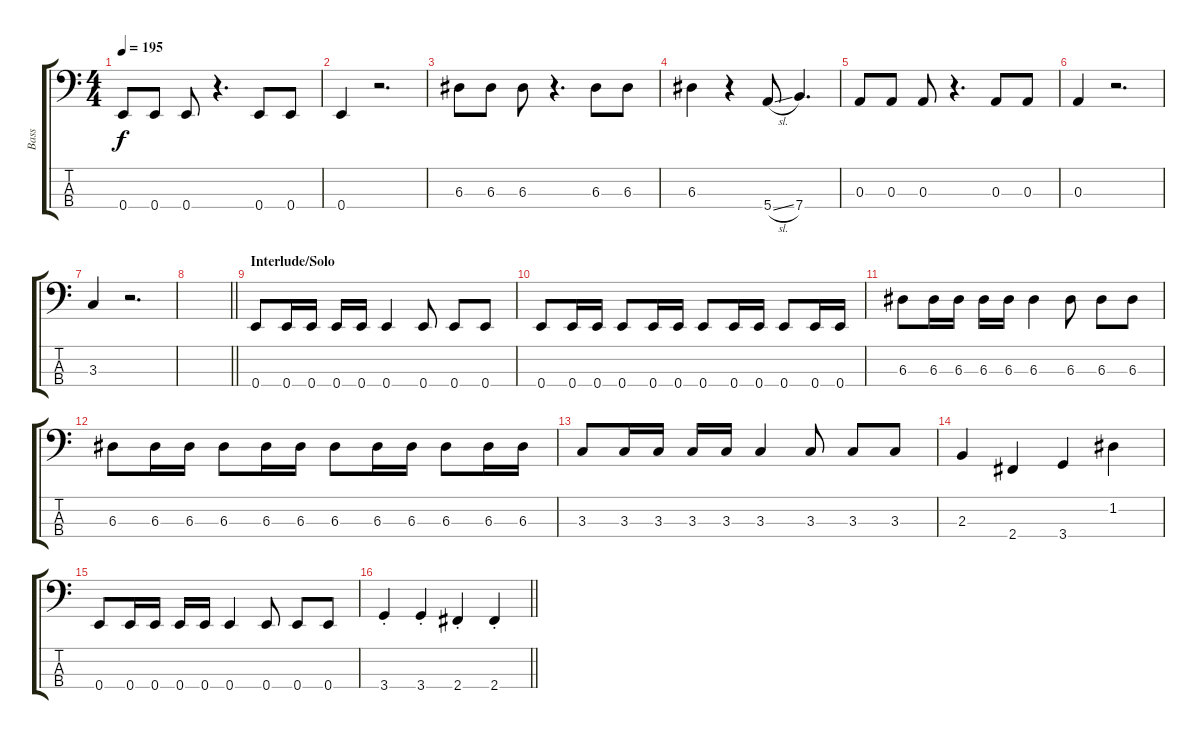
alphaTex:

\track ("Bass" "Bass") {instrument electricbassfinger}
\staff {score tabs}
\tuning (G2 D2 A1 E1) {hide}
\ts (4 4)
\tempo 195
\clef f4
\ks c
0.4.8{dy f} 0.4.8 0.4.8 r.4{d} 0.4.8 0.4.8 |
0.4.4 r.2{d} |
6.3.8 6.3.8 6.3.8 r.4{d} 6.3.8 6.3.8 |
6.3.4 r.4 5.4{sl}.8 7.4.4{d} |
0.3.8 0.3.8 0.3.8 r.4{d} 0.3.8 0.3.8 |
0.3.4 r.2{d} |
3.3.4 r.2{d} |
\barLineRight lightlight
|
\section ("" "Interlude/Solo")
0.4.8 0.4.16 0.4.16 0.4.16 0.4.16 0.4.4 0.4.8 0.4.8 0.4.8 |
0.4.8 0.4.16 0.4.16 0.4.8 0.4.16 0.4.16 0.4.8 0.4.16 0.4.16 0.4.8 0.4.16 0.4.16 |
6.3.8 6.3.16 6.3.16 6.3.16 6.3.16 6.3.4 6.3.8 6.3.8 6.3.8 |
6.3.8 6.3.16 6.3.16 6.3.8 6.3.16 6.3.16 6.3.8 6.3.16 6.3.16 6.3.8 6.3.16 6.3.16 |
3.3.8 3.3.16 3.3.16 3.3.16 3.3.16 3.3.4 3.3.8 3.3.8 3.3.8 |
2.3.4 2.4.4 3.4.4 1.2.4 |
0.4.8 0.4.16 0.4.16 0.4.16 0.4.16 0.4.4 0.4.8 0.4.8 0.4.8 |
\barLineRight lightlight
3.4{st}.4 3.4{st}.4 2.4{st}.4 2.4{st}.4
